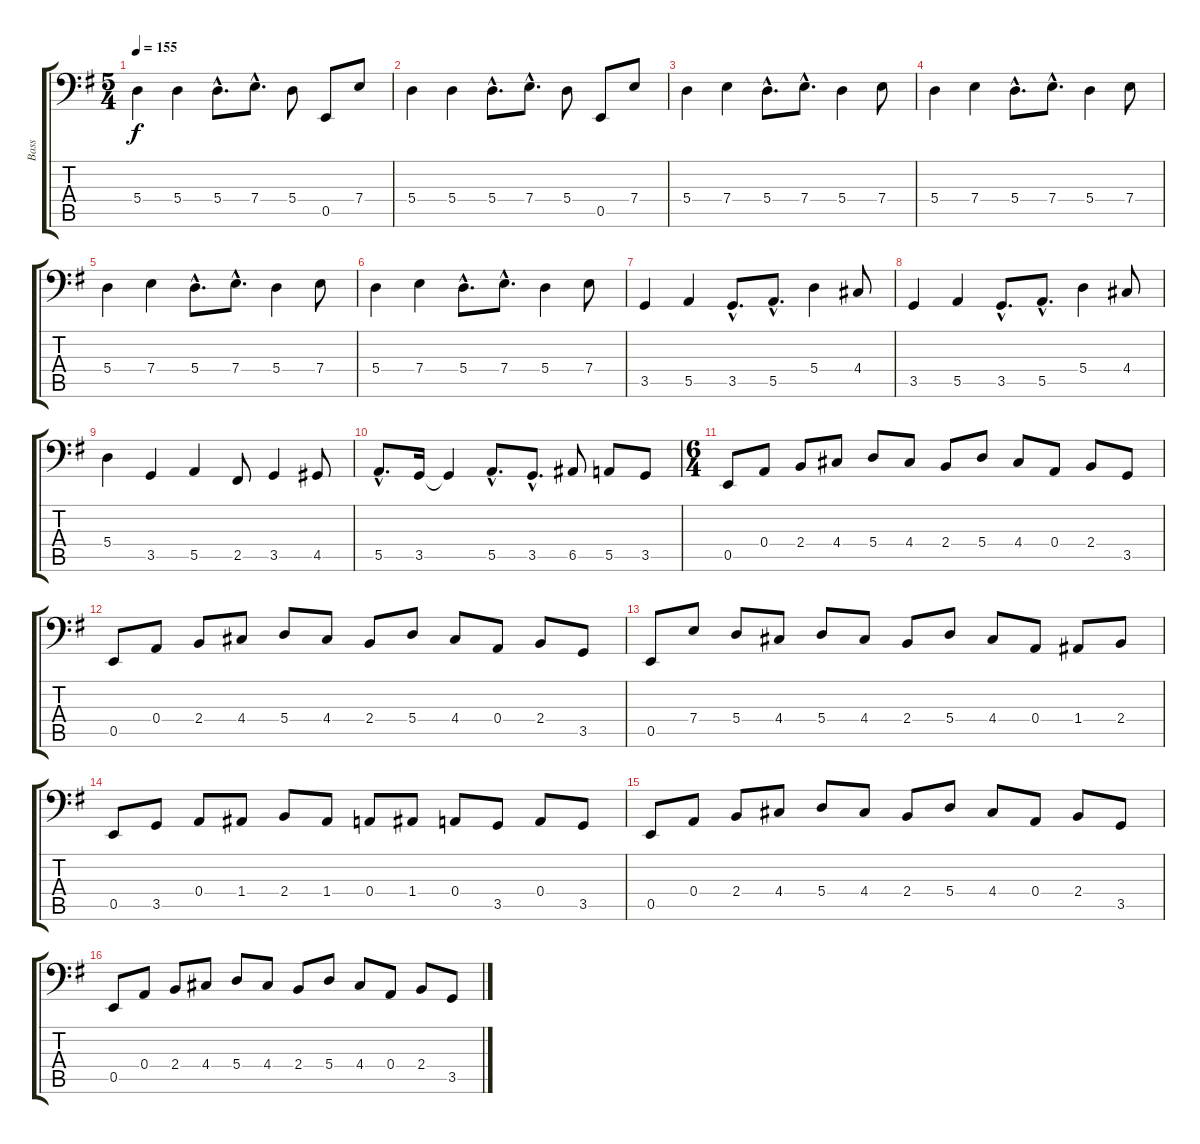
\track ("Bass" "Bass") {instrument electricbassfinger}
\staff {score tabs}
\tuning (C3 G2 D2 A1 E1 B0) {hide}
\ts (5 4)
\tempo 155
\clef f4
\ks g
5.4.4{dy f} 5.4.4 5.4{hac}.8{d} 7.4{hac}.8{d} 5.4.8 0.5.8 7.4.8 |
5.4.4 5.4.4 5.4{hac}.8{d} 7.4{hac}.8{d} 5.4.8 0.5.8 7.4.8 |
5.4.4 7.4.4 5.4{hac}.8{d} 7.4{hac}.8{d} 5.4.4 7.4.8 |
5.4.4 7.4.4 5.4{hac}.8{d} 7.4{hac}.8{d} 5.4.4 7.4.8 |
5.4.4 7.4.4 5.4{hac}.8{d} 7.4{hac}.8{d} 5.4.4 7.4.8 |
5.4.4 7.4.4 5.4{hac}.8{d} 7.4{hac}.8{d} 5.4.4 7.4.8 |
3.5.4 5.5.4 3.5{hac}.8{d} 5.5{hac}.8{d} 5.4.4 4.4.8 |
3.5.4 5.5.4 3.5{hac}.8{d} 5.5{hac}.8{d} 5.4.4 4.4.8 |
5.4.4 3.5.4 5.5.4 2.5.8 3.5.4 4.5.8 |
5.5{hac}.8{d} 3.5.16 3.5{t}.4 5.5{hac}.8{d} 3.5{hac}.8{d} 6.5.8 5.5.8 3.5.8 |
\ts (6 4)
0.5.8 0.4.8 2.4.8 4.4.8 5.4.8 4.4.8 2.4.8 5.4.8 4.4.8 0.4.8 2.4.8 3.5.8 |
0.5.8 0.4.8 2.4.8 4.4.8 5.4.8 4.4.8 2.4.8 5.4.8 4.4.8 0.4.8 2.4.8 3.5.8 |
0.5.8 7.4.8 5.4.8 4.4.8 5.4.8 4.4.8 2.4.8 5.4.8 4.4.8 0.4.8 1.4.8 2.4.8 |
0.5.8 3.5.8 0.4.8 1.4.8 2.4.8 1.4.8 0.4.8 1.4.8 0.4.8 3.5.8 0.4.8 3.5.8 |
0.5.8 0.4.8 2.4.8 4.4.8 5.4.8 4.4.8 2.4.8 5.4.8 4.4.8 0.4.8 2.4.8 3.5.8 |
0.5.8 0.4.8 2.4.8 4.4.8 5.4.8 4.4.8 2.4.8 5.4.8 4.4.8 0.4.8 2.4.8 3.5.8
